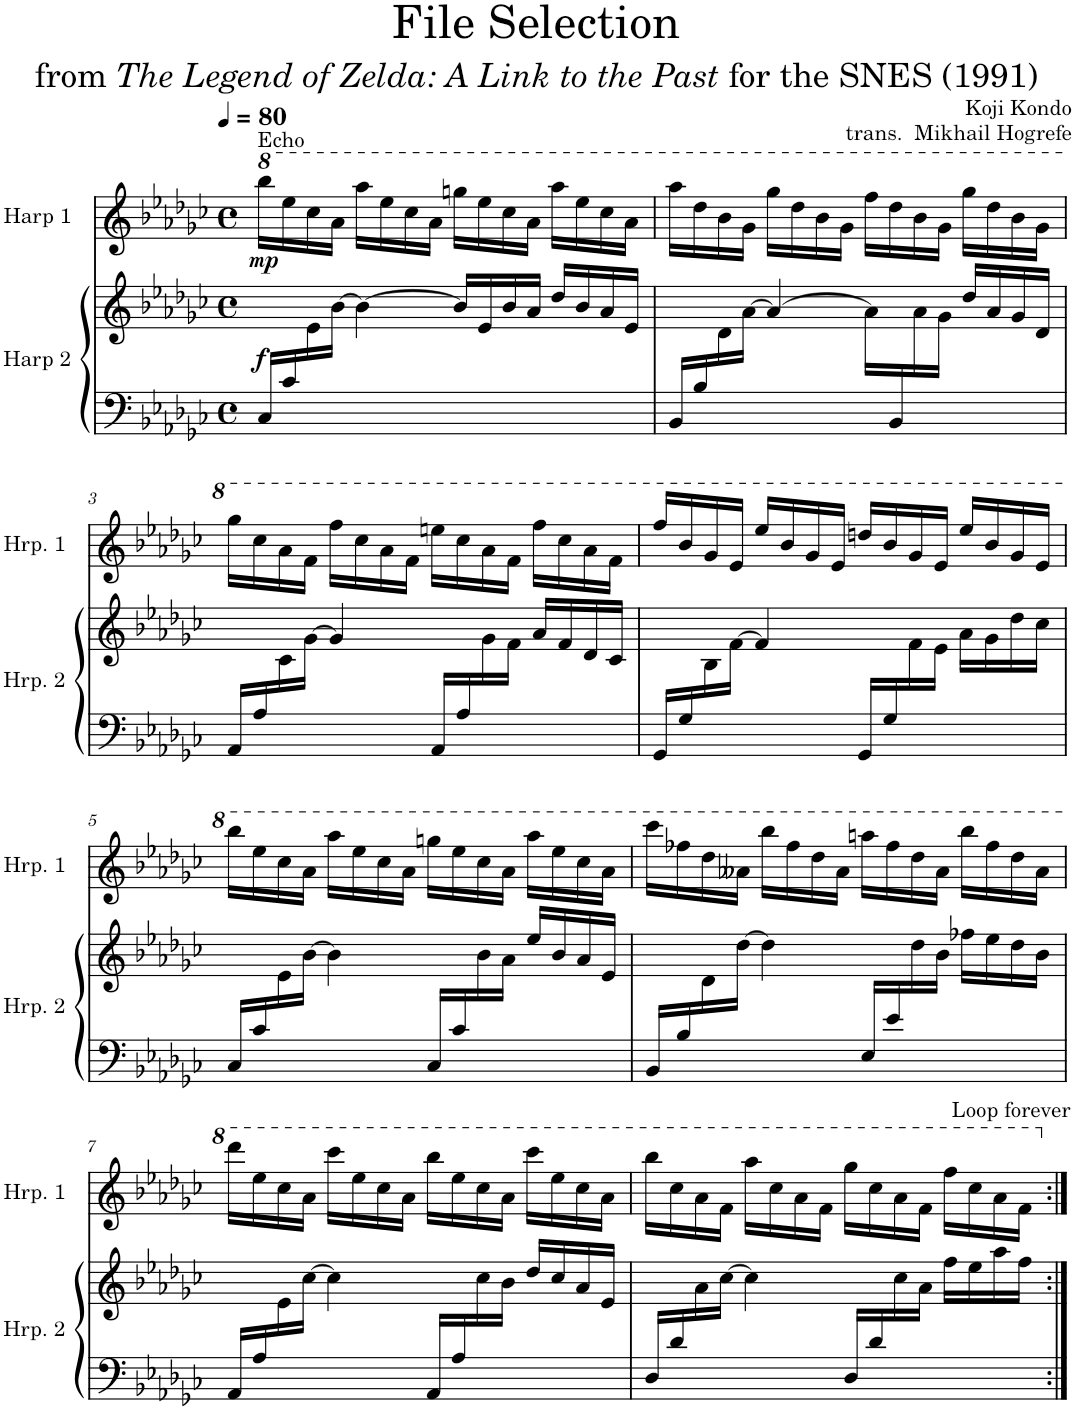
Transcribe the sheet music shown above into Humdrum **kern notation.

**kern	**dynam	**kern	**dynam	**kern	**dynam	**kern	**kern	**dynam	**kern	**dynam	**kern	**dynam	**kern	**dynam	**kern	**dynam	**kern	**dynam
*part9	*part9	*part8	*part8	*part7	*part7	*part6	*part6	*part6	*part5	*part5	*part4	*part4	*part3	*part3	*part2	*part2	*part1	*part1
*staff10	*staff10	*staff9	*staff9	*staff8	*staff8	*staff7	*staff6	*staff6/7	*staff5	*staff5	*staff4	*staff4	*staff3	*staff3	*staff2	*staff2	*staff1	*staff1
*I"Harp 9	*	*I"Harp 8	*	*I"Harp 7	*	*I"Harp 2	*	*	*I"Harp 6	*	*I"Harp 5	*	*I"Harp 4	*	*I"Harp 3	*	*I"Harp 1	*
*I'Hrp. 9	*	*I'Hrp. 8	*	*I'Hrp. 7	*	*I'Hrp. 2	*	*	*I'Hrp. 6	*	*I'Hrp. 5	*	*I'Hrp. 4	*	*I'Hrp. 3	*	*I'Hrp. 1	*
*stria5	*	*stria5	*	*stria5	*	*	*	*	*stria5	*	*stria5	*	*stria5	*	*stria5	*	*	*
*clefG2	*	*clefG2	*	*clefG2	*	*clefF4	*clefG2	*	*clefG2	*	*clefG2	*	*clefG2	*	*clefG2	*	*clefG2	*
*k[b-e-a-d-g-c-]	*	*k[b-e-a-d-g-c-]	*	*k[b-e-a-d-g-c-]	*	*k[b-e-a-d-g-c-]	*k[b-e-a-d-g-c-]	*	*k[b-e-a-d-g-c-]	*	*k[b-e-a-d-g-c-]	*	*k[b-e-a-d-g-c-]	*	*k[b-e-a-d-g-c-]	*	*k[b-e-a-d-g-c-]	*
*M4/4	*	*M4/4	*	*M4/4	*	*M4/4	*M4/4	*	*M4/4	*	*M4/4	*	*M4/4	*	*M4/4	*	*M4/4	*
*met(c)	*	*met(c)	*	*met(c)	*	*met(c)	*met(c)	*	*met(c)	*	*met(c)	*	*met(c)	*	*met(c)	*	*met(c)	*
*MM80	*	*MM80	*	*MM80	*	*MM80	*MM80	*	*MM80	*	*MM80	*	*MM80	*	*MM80	*	*MM80	*
=1	=1	=1	=1	=1	=1	=1	=1	=1	=1	=1	=1	=1	=1	=1	=1	=1	=1	=1
*	*	*	*	*	*	*^	*	*	*	*	*	*	*	*	*	*	*	*
*	*	*	*	*	*	*	*	*	*	*	*	*	*	*	*	*	*	*8va	*
!	!	!	!	!	!	!	!	!	!	!	!	!	!	!	!	!	!	!LO:TX:a:t=Echo	!
!	!	!	!	!	!LO:DY:b	!	!	!	!LO:DY:b	!	!	!	!	!	!	!	!LO:DY:b	!	!LO:DY:b
8r	.	16r	.	8.C-/L	f	16C-/LL	1ryy	8ryy	f	8r	.	8r	.	16r	.	4bbb-	mp	16bbb-\LL	mp
!	!	!	!LO:DY:b	!	!	!	!	!	!	!	!	!	!	!	!LO:DY:b	!	!	!	!
.	.	[16c-	f	.	.	16c-/	.	.	.	.	.	.	.	4eee-	mp	.	.	16eee-\	.
!	!LO:DY:b	!	!	!	!	!	!	!	!	!	!	!	!LO:DY:b	!	!	!	!	!	!
[16e-	f	2c-]	.	.	.	2..ryy	.	16e-\	.	16r	.	4ccc-	mp	.	.	.	.	16ccc-\	.
!	!	!	!	!	!	!	!	!	!	!	!LO:DY:b	!	!	!	!	!	!	!	!
2e-]	.	.	.	[16b-/Jk	.	.	.	[16b-\JJ	.	4aa-	mp	.	.	.	.	.	.	16aa-\JJ	.
.	.	.	.	4b-_	.	.	.	4b-\_	.	.	.	.	.	.	.	4aaa-	.	16aaa-\LL	.
.	.	.	.	.	.	.	.	.	.	.	.	.	.	4eee-	.	.	.	16eee-\	.
.	.	.	.	.	.	.	.	.	.	.	.	4ccc-	.	.	.	.	.	16ccc-\	.
.	.	.	.	.	.	.	.	.	.	4aa-	.	.	.	.	.	.	.	16aa-\JJ	.
.	.	.	.	16b-/KL]	.	.	.	16b-/LL]	.	.	.	.	.	.	.	4gggn	.	16gggn\LL	.
.	.	.	.	8.e-/J	.	.	.	16e-/	.	.	.	.	.	4eee-	.	.	.	16eee-\	.
.	.	8.b-	.	.	.	.	.	16b-/	.	.	.	4ccc-	.	.	.	.	.	16ccc-\	.
8.a-	.	.	.	.	.	.	.	16a-/JJ	.	4aa-	.	.	.	.	.	.	.	16aa-\JJ	.
.	.	.	.	8.dd-/L	.	.	.	16dd-/LL	.	.	.	.	.	.	.	4aaa-	.	16aaa-\LL	.
.	.	[8.b-J	.	.	.	.	.	16b-/	.	.	.	.	.	[8.eee-	.	.	.	16eee-\	.
[8a-J	.	.	.	.	.	.	.	16a-/	.	.	.	[8ccc-	.	.	.	.	.	16ccc-\	.
.	.	.	.	16e-/Jk	.	.	.	16e-/JJ	.	[16aa-	.	.	.	.	.	.	.	16aa-\JJ	.
=2	=2	=2	=2	=2	=2	=2	=2	=2	=2	=2	=2	=2	=2	=2	=2	=2	=2	=2	=2
8a-/L]	.	16b-/LL]	.	8.BB-/L	.	16BB-/LL	1ryy	8ryy	.	8.aa-]	.	8ccc-]	.	16eee-]	.	4aaa-	.	16aaa-\LL	.
.	.	[16B-/JJ	.	.	.	16B-/	.	.	.	.	.	.	.	4ddd-	.	.	.	16ddd-\	.
[16d-/Jk	.	2B-]	.	.	.	4..ryy	.	16d-\	.	.	.	4bb-	.	.	.	.	.	16bb-\	.
2d-]	.	.	.	[16a-/Jk	.	.	.	[16a-\JJ	.	4gg-	.	.	.	.	.	.	.	16gg-\JJ	.
.	.	.	.	4a-_	.	.	.	4a-/_	.	.	.	.	.	.	.	4ggg-	.	16ggg-\LL	.
.	.	.	.	.	.	.	.	.	.	.	.	.	.	4ddd-	.	.	.	16ddd-\	.
.	.	.	.	.	.	.	.	.	.	.	.	4bb-	.	.	.	.	.	16bb-\	.
.	.	.	.	.	.	.	.	.	.	4gg-	.	.	.	.	.	.	.	16gg-\JJ	.
.	.	.	.	16a-/KL]	.	.	.	16a-\LL]	.	.	.	.	.	.	.	4fff	.	16fff\LL	.
.	.	.	.	8.BB-/J	.	16BB-/	.	16ryy	.	.	.	.	.	4ddd-	.	.	.	16ddd-\	.
.	.	8.a-	.	.	.	4.ryy	.	16a-\	.	.	.	4bb-	.	.	.	.	.	16bb-\	.
8.g-	.	.	.	.	.	.	.	16g-\JJ	.	4gg-	.	.	.	.	.	.	.	16gg-\JJ	.
.	.	.	.	8.dd-/L	.	.	.	16dd-/LL	.	.	.	.	.	.	.	4ggg-	.	16ggg-\LL	.
.	.	[8.a-J	.	.	.	.	.	16a-/	.	.	.	.	.	[8.ddd-	.	.	.	16ddd-\	.
[8g-J	.	.	.	.	.	.	.	16g-/	.	.	.	[8bb-	.	.	.	.	.	16bb-\	.
.	.	.	.	16d-/Jk	.	.	.	16d-/JJ	.	[16gg-	.	.	.	.	.	.	.	16gg-\JJ	.
!!LO:LB:g=z
=3	=3	=3	=3	=3	=3	=3	=3	=3	=3	=3	=3	=3	=3	=3	=3	=3	=3	=3	=3
8g-]	.	16a-]	.	8.AA-/L	.	16AA-/LL	1ryy	8ryy	.	8.gg-]	.	8bb-]	.	16ddd-]	.	4ggg-	.	16ggg-\LL	.
.	.	2A-	.	.	.	16A-/	.	.	.	.	.	.	.	4ccc-	.	.	.	16ccc-\	.
2c-	.	.	.	.	.	4.ryy	.	16c-\	.	.	.	4aa-	.	.	.	.	.	16aa-\	.
.	.	.	.	[16g-/Jk	.	.	.	[16g-\JJ	.	4ff	.	.	.	.	.	.	.	16ff\JJ	.
.	.	.	.	4g-]	.	.	.	4g-/]	.	.	.	.	.	.	.	4fff	.	16fff\LL	.
.	.	.	.	.	.	.	.	.	.	.	.	.	.	4ccc-	.	.	.	16ccc-\	.
.	.	.	.	.	.	.	.	.	.	.	.	4aa-	.	.	.	.	.	16aa-\	.
.	.	.	.	.	.	.	.	.	.	4ff	.	.	.	.	.	.	.	16ff\JJ	.
.	.	.	.	8.AA-/L	.	16AA-/LL	.	8ryy	.	.	.	.	.	.	.	4eeen	.	16eeen\LL	.
.	.	8.A-	.	.	.	16A-/	.	.	.	.	.	.	.	4ccc-	.	.	.	16ccc-\	.
8.g-	.	.	.	.	.	4.ryy	.	16g-\	.	.	.	4aa-	.	.	.	.	.	16aa-\	.
.	.	.	.	8.f/J	.	.	.	16f\JJ	.	4ff	.	.	.	.	.	.	.	16ff\JJ	.
.	.	8.a-/L	.	.	.	.	.	16a-/LL	.	.	.	.	.	.	.	4fff	.	16fff\LL	.
[8.fJ	.	.	.	.	.	.	.	16f/	.	.	.	.	.	[8.ccc-	.	.	.	16ccc-\	.
.	.	.	.	8d-J	.	.	.	16d-/	.	.	.	[8aa-	.	.	.	.	.	16aa-\	.
.	.	[16c-/Jk	.	.	.	.	.	16c-/JJ	.	[16ff	.	.	.	.	.	.	.	16ff\JJ	.
=4	=4	=4	=4	=4	=4	=4	=4	=4	=4	=4	=4	=4	=4	=4	=4	=4	=4	=4	=4
8f]	.	16c-]	.	8.GG-/L	.	16GG-/LL	1ryy	8ryy	.	8.ff]	.	8aa-]	.	16ccc-]	.	4fff	.	16fff/LL	.
.	.	2G-	.	.	.	16G-/	.	.	.	.	.	.	.	4bb-	.	.	.	16bb-/	.
2B-	.	.	.	.	.	4.ryy	.	16B-\	.	.	.	4gg-	.	.	.	.	.	16gg-/	.
.	.	.	.	[16f/Jk	.	.	.	[16f\JJ	.	4ee-	.	.	.	.	.	.	.	16ee-/JJ	.
.	.	.	.	4f]	.	.	.	4f/]	.	.	.	.	.	.	.	4eee-	.	16eee-/LL	.
.	.	.	.	.	.	.	.	.	.	.	.	.	.	4bb-	.	.	.	16bb-/	.
.	.	.	.	.	.	.	.	.	.	.	.	4gg-	.	.	.	.	.	16gg-/	.
.	.	.	.	.	.	.	.	.	.	4ee-	.	.	.	.	.	.	.	16ee-/JJ	.
.	.	.	.	8.GG-/L	.	16GG-/LL	.	8ryy	.	.	.	.	.	.	.	4dddn	.	16dddn/LL	.
.	.	8.G-	.	.	.	16G-/	.	.	.	.	.	.	.	4bb-	.	.	.	16bb-/	.
8.f	.	.	.	.	.	4.ryy	.	16f\	.	.	.	4gg-	.	.	.	.	.	16gg-/	.
.	.	.	.	8.e-/J	.	.	.	16e-\JJ	.	4ee-	.	.	.	.	.	.	.	16ee-/JJ	.
.	.	8.a-\L	.	.	.	.	.	16a-\LL	.	.	.	.	.	.	.	4eee-	.	16eee-/LL	.
[8.g-J	.	.	.	.	.	.	.	16g-\	.	.	.	.	.	[8.bb-	.	.	.	16bb-/	.
.	.	.	.	8dd-J	.	.	.	16dd-\	.	.	.	[8gg-	.	.	.	.	.	16gg-/	.
.	.	[16cc-\Jk	.	.	.	.	.	16cc-\JJ	.	[16ee-	.	.	.	.	.	.	.	16ee-/JJ	.
!!LO:LB:g=z
=5	=5	=5	=5	=5	=5	=5	=5	=5	=5	=5	=5	=5	=5	=5	=5	=5	=5	=5	=5
8g-]	.	16cc-]	.	8.C-/L	.	16C-/LL	1ryy	8ryy	.	8.ee-]	.	8gg-]	.	16bb-]	.	4bbb-	.	16bbb-\LL	.
.	.	2c-	.	.	.	16c-/	.	.	.	.	.	.	.	4eee-	.	.	.	16eee-\	.
2e-	.	.	.	.	.	4.ryy	.	16e-\	.	.	.	4ccc-	.	.	.	.	.	16ccc-\	.
.	.	.	.	[16b-/Jk	.	.	.	[16b-\JJ	.	4aa-	.	.	.	.	.	.	.	16aa-\JJ	.
.	.	.	.	4b-]	.	.	.	4b-\]	.	.	.	.	.	.	.	4aaa-	.	16aaa-\LL	.
.	.	.	.	.	.	.	.	.	.	.	.	.	.	4eee-	.	.	.	16eee-\	.
.	.	.	.	.	.	.	.	.	.	.	.	4ccc-	.	.	.	.	.	16ccc-\	.
.	.	.	.	.	.	.	.	.	.	4aa-	.	.	.	.	.	.	.	16aa-\JJ	.
.	.	.	.	8.C-/L	.	16C-/LL	.	8ryy	.	.	.	.	.	.	.	4gggn	.	16gggn\LL	.
.	.	8.c-	.	.	.	16c-/	.	.	.	.	.	.	.	4eee-	.	.	.	16eee-\	.
8.b-	.	.	.	.	.	4.ryy	.	16b-\	.	.	.	4ccc-	.	.	.	.	.	16ccc-\	.
.	.	.	.	8.a-/J	.	.	.	16a-\JJ	.	4aa-	.	.	.	.	.	.	.	16aa-\JJ	.
.	.	8.ee-/L	.	.	.	.	.	16ee-/LL	.	.	.	.	.	.	.	4aaa-	.	16aaa-\LL	.
[8.b-J	.	.	.	.	.	.	.	16b-/	.	.	.	.	.	[8.eee-	.	.	.	16eee-\	.
.	.	.	.	8a-J	.	.	.	16a-/	.	.	.	[8ccc-	.	.	.	.	.	16ccc-\	.
.	.	[16e-/Jk	.	.	.	.	.	16e-/JJ	.	[16aa-	.	.	.	.	.	.	.	16aa-\JJ	.
=6	=6	=6	=6	=6	=6	=6	=6	=6	=6	=6	=6	=6	=6	=6	=6	=6	=6	=6	=6
8b-]	.	16e-]	.	8.BB-/L	.	16BB-/LL	1ryy	8ryy	.	8.aa-]	.	8ccc-]	.	16eee-]	.	4cccc-	.	16cccc-\LL	.
.	.	2B-	.	.	.	16B-/	.	.	.	.	.	.	.	4fff-X	.	.	.	16fff-X\	.
2d-	.	.	.	.	.	4.ryy	.	16d-\	.	.	.	4ddd-	.	.	.	.	.	16ddd-\	.
.	.	.	.	[16dd-/Jk	.	.	.	[16dd-\JJ	.	4aa--X	.	.	.	.	.	.	.	16aa--X\JJ	.
.	.	.	.	4dd-]	.	.	.	4dd-\]	.	.	.	.	.	.	.	4bbb-	.	16bbb-\LL	.
.	.	.	.	.	.	.	.	.	.	.	.	.	.	4fff-	.	.	.	16fff-\	.
.	.	.	.	.	.	.	.	.	.	.	.	4ddd-	.	.	.	.	.	16ddd-\	.
.	.	.	.	.	.	.	.	.	.	4aa--	.	.	.	.	.	.	.	16aa--\JJ	.
.	.	.	.	8.E-/L	.	16E-/LL	.	8ryy	.	.	.	.	.	.	.	4aaan	.	16aaan\LL	.
.	.	8.e-	.	.	.	16e-/	.	.	.	.	.	.	.	4fff-	.	.	.	16fff-\	.
8.dd-	.	.	.	.	.	4.ryy	.	16dd-\	.	.	.	4ddd-	.	.	.	.	.	16ddd-\	.
.	.	.	.	8.b-/J	.	.	.	16b-\JJ	.	4aa--	.	.	.	.	.	.	.	16aa--\JJ	.
.	.	8.ff-X\L	.	.	.	.	.	16ff-X\LL	.	.	.	.	.	.	.	4bbb-	.	16bbb-\LL	.
[8.ee-J	.	.	.	.	.	.	.	16ee-\	.	.	.	.	.	[8.fff-	.	.	.	16fff-\	.
.	.	.	.	8dd-J	.	.	.	16dd-\	.	.	.	[8ddd-	.	.	.	.	.	16ddd-\	.
.	.	[16b-\Jk	.	.	.	.	.	16b-\JJ	.	[16aa--	.	.	.	.	.	.	.	16aa--\JJ	.
!!LO:LB:g=z
=7	=7	=7	=7	=7	=7	=7	=7	=7	=7	=7	=7	=7	=7	=7	=7	=7	=7	=7	=7
8ee-]	.	16b-]	.	8.AA-/L	.	16AA-/LL	1ryy	8ryy	.	8.aa--]	.	8ddd-]	.	16fff-]	.	4dddd-	.	16dddd-\LL	.
.	.	2A-	.	.	.	16A-/	.	.	.	.	.	.	.	4eee-	.	.	.	16eee-\	.
2e-	.	.	.	.	.	4.ryy	.	16e-\	.	.	.	4ccc-	.	.	.	.	.	16ccc-\	.
.	.	.	.	[16cc-/Jk	.	.	.	[16cc-\JJ	.	4aa-X	.	.	.	.	.	.	.	16aa-\JJ	.
.	.	.	.	4cc-]	.	.	.	4cc-\]	.	.	.	.	.	.	.	4cccc-	.	16cccc-\LL	.
.	.	.	.	.	.	.	.	.	.	.	.	.	.	4eee-	.	.	.	16eee-\	.
.	.	.	.	.	.	.	.	.	.	.	.	4ccc-	.	.	.	.	.	16ccc-\	.
.	.	.	.	.	.	.	.	.	.	4aa-	.	.	.	.	.	.	.	16aa-\JJ	.
.	.	.	.	8.AA-/L	.	16AA-/LL	.	8ryy	.	.	.	.	.	.	.	4bbb-	.	16bbb-\LL	.
.	.	8.A-	.	.	.	16A-/	.	.	.	.	.	.	.	4eee-	.	.	.	16eee-\	.
8.cc-	.	.	.	.	.	4.ryy	.	16cc-\	.	.	.	4ccc-	.	.	.	.	.	16ccc-\	.
.	.	.	.	8.b-/J	.	.	.	16b-\JJ	.	4aa-	.	.	.	.	.	.	.	16aa-\JJ	.
.	.	8.dd-/L	.	.	.	.	.	16dd-/LL	.	.	.	.	.	.	.	4cccc-	.	16cccc-\LL	.
[8.cc-J	.	.	.	.	.	.	.	16cc-/	.	.	.	.	.	[8.eee-	.	.	.	16eee-\	.
.	.	.	.	8a-J	.	.	.	16a-/	.	.	.	[8ccc-	.	.	.	.	.	16ccc-\	.
.	.	[16e-/Jk	.	.	.	.	.	16e-/JJ	.	[16aa-	.	.	.	.	.	.	.	16aa-\JJ	.
=8	=8	=8	=8	=8	=8	=8	=8	=8	=8	=8	=8	=8	=8	=8	=8	=8	=8	=8	=8
8cc-]	.	16e-]	.	8.D-/L	.	16D-/LL	1ryy	8ryy	.	8.aa-]	.	8ccc-]	.	16eee-]	.	4bbb-	.	16bbb-\LL	.
.	.	2d-	.	.	.	16d-/	.	.	.	.	.	.	.	4ccc-	.	.	.	16ccc-\	.
2a-	.	.	.	.	.	4.ryy	.	16a-\	.	.	.	4aa-	.	.	.	.	.	16aa-\	.
.	.	.	.	[16cc-/Jk	.	.	.	[16cc-\JJ	.	4ff	.	.	.	.	.	.	.	16ff\JJ	.
.	.	.	.	4cc-]	.	.	.	4cc-\]	.	.	.	.	.	.	.	4aaa-	.	16aaa-\LL	.
.	.	.	.	.	.	.	.	.	.	.	.	.	.	4ccc-	.	.	.	16ccc-\	.
.	.	.	.	.	.	.	.	.	.	.	.	4aa-	.	.	.	.	.	16aa-\	.
.	.	.	.	.	.	.	.	.	.	4ff	.	.	.	.	.	.	.	16ff\JJ	.
.	.	.	.	8.D-/L	.	16D-/LL	.	8ryy	.	.	.	.	.	.	.	4ggg-	.	16ggg-\LL	.
.	.	8.d-	.	.	.	16d-/	.	.	.	.	.	.	.	4ccc-	.	.	.	16ccc-\	.
8.cc-	.	.	.	.	.	4.ryy	.	16cc-\	.	.	.	4aa-	.	.	.	.	.	16aa-\	.
.	.	.	.	8.a-/J	.	.	.	16a-\JJ	.	4ff	.	.	.	.	.	.	.	16ff\JJ	.
.	.	8.ff\L	.	.	.	.	.	16ff\LL	.	.	.	.	.	.	.	4fff	.	16fff\LL	.
!	!	!	!	!	!	!	!	!	!	!	!	!	!	!	!	!	!	!LO:TX:a:t=Loop forever	!
8.ee-J	.	.	.	.	.	.	.	16ee-\	.	.	.	.	.	8.ccc-	.	.	.	16ccc-\	.
.	.	.	.	8aa-J	.	.	.	16aa-\	.	.	.	8aa-	.	.	.	.	.	16aa-\	.
.	.	16ff\Jk	.	.	.	.	.	16ff\JJ	.	16ff	.	.	.	.	.	.	.	16ff\JJ	.
*	*	*	*	*	*	*v	*v	*	*	*	*	*	*	*	*	*	*	*	*
*	*	*	*	*	*	*	*	*	*	*	*	*	*	*	*	*	*X8va	*
=:|!	=:|!	=:|!	=:|!	=:|!	=:|!	=:|!	=:|!	=:|!	=:|!	=:|!	=:|!	=:|!	=:|!	=:|!	=:|!	=:|!	=:|!	=:|!
*-	*-	*-	*-	*-	*-	*-	*-	*-	*-	*-	*-	*-	*-	*-	*-	*-	*-	*-
